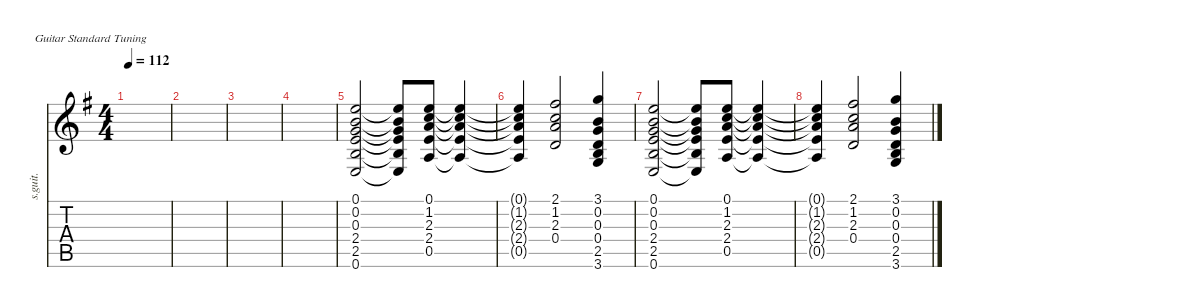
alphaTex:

\defaultSystemsLayout 4
\hideDynamics
\bracketExtendMode nobrackets
\otherSystemsTrackNameOrientation horizontal
\track ("Steel Guitar" "s.guit.") {mute instrument acousticguitarsteel}
\staff {score tabs}
\tuning (E4 B3 G3 D3 A2 E2)
\ts (4 4)
\tempo 112
\clef g2
\ks g
|
|
|
|
(0.6{acc forcenatural} 2.5{acc forcenatural} 2.4{acc forcenatural} 0.3{acc forcenatural} 0.2{acc forcenatural} 0.1{acc forcenatural}).2 (0.6{t acc forcenatural} 2.5{t acc forcenatural} 2.4{t acc forcenatural} 0.3{t acc forcenatural} 0.2{t acc forcenatural} 0.1{t acc forcenatural}).8 (0.5{acc forcenatural} 2.4{acc forcenatural} 2.3{acc forcenatural} 1.2{acc forcenatural} 0.1{acc forcenatural}).8 (0.5{t acc forcenatural} 2.4{t acc forcenatural} 2.3{t acc forcenatural} 1.2{t acc forcenatural} 0.1{t acc forcenatural}).4 |
(0.1{t acc forcenatural} 2.3{t acc forcenatural} 1.2{t acc forcenatural} 2.4{t acc forcenatural} 0.5{t acc forcenatural}).4 (2.1{acc #} 1.2{acc forcenatural} 2.3{acc forcenatural} 0.4{acc forcenatural}).2 (3.6{acc forcenatural} 2.5{acc forcenatural} 0.4{acc forcenatural} 0.3{acc forcenatural} 0.2{acc forcenatural} 3.1{acc forcenatural}).4 |
(0.6{acc forcenatural} 2.5{acc forcenatural} 2.4{acc forcenatural} 0.3{acc forcenatural} 0.2{acc forcenatural} 0.1{acc forcenatural}).2 (0.6{t acc forcenatural} 2.5{t acc forcenatural} 2.4{t acc forcenatural} 0.3{t acc forcenatural} 0.2{t acc forcenatural} 0.1{t acc forcenatural}).8 (0.5{acc forcenatural} 2.4{acc forcenatural} 2.3{acc forcenatural} 1.2{acc forcenatural} 0.1{acc forcenatural}).8 (0.5{t acc forcenatural} 2.4{t acc forcenatural} 2.3{t acc forcenatural} 1.2{t acc forcenatural} 0.1{t acc forcenatural}).4 |
(0.1{t acc forcenatural} 2.3{t acc forcenatural} 1.2{t acc forcenatural} 2.4{t acc forcenatural} 0.5{t acc forcenatural}).4 (2.1{acc #} 1.2{acc forcenatural} 2.3{acc forcenatural} 0.4{acc forcenatural}).2 (3.6{acc forcenatural} 2.5{acc forcenatural} 0.4{acc forcenatural} 0.3{acc forcenatural} 0.2{acc forcenatural} 3.1{acc forcenatural}).4
